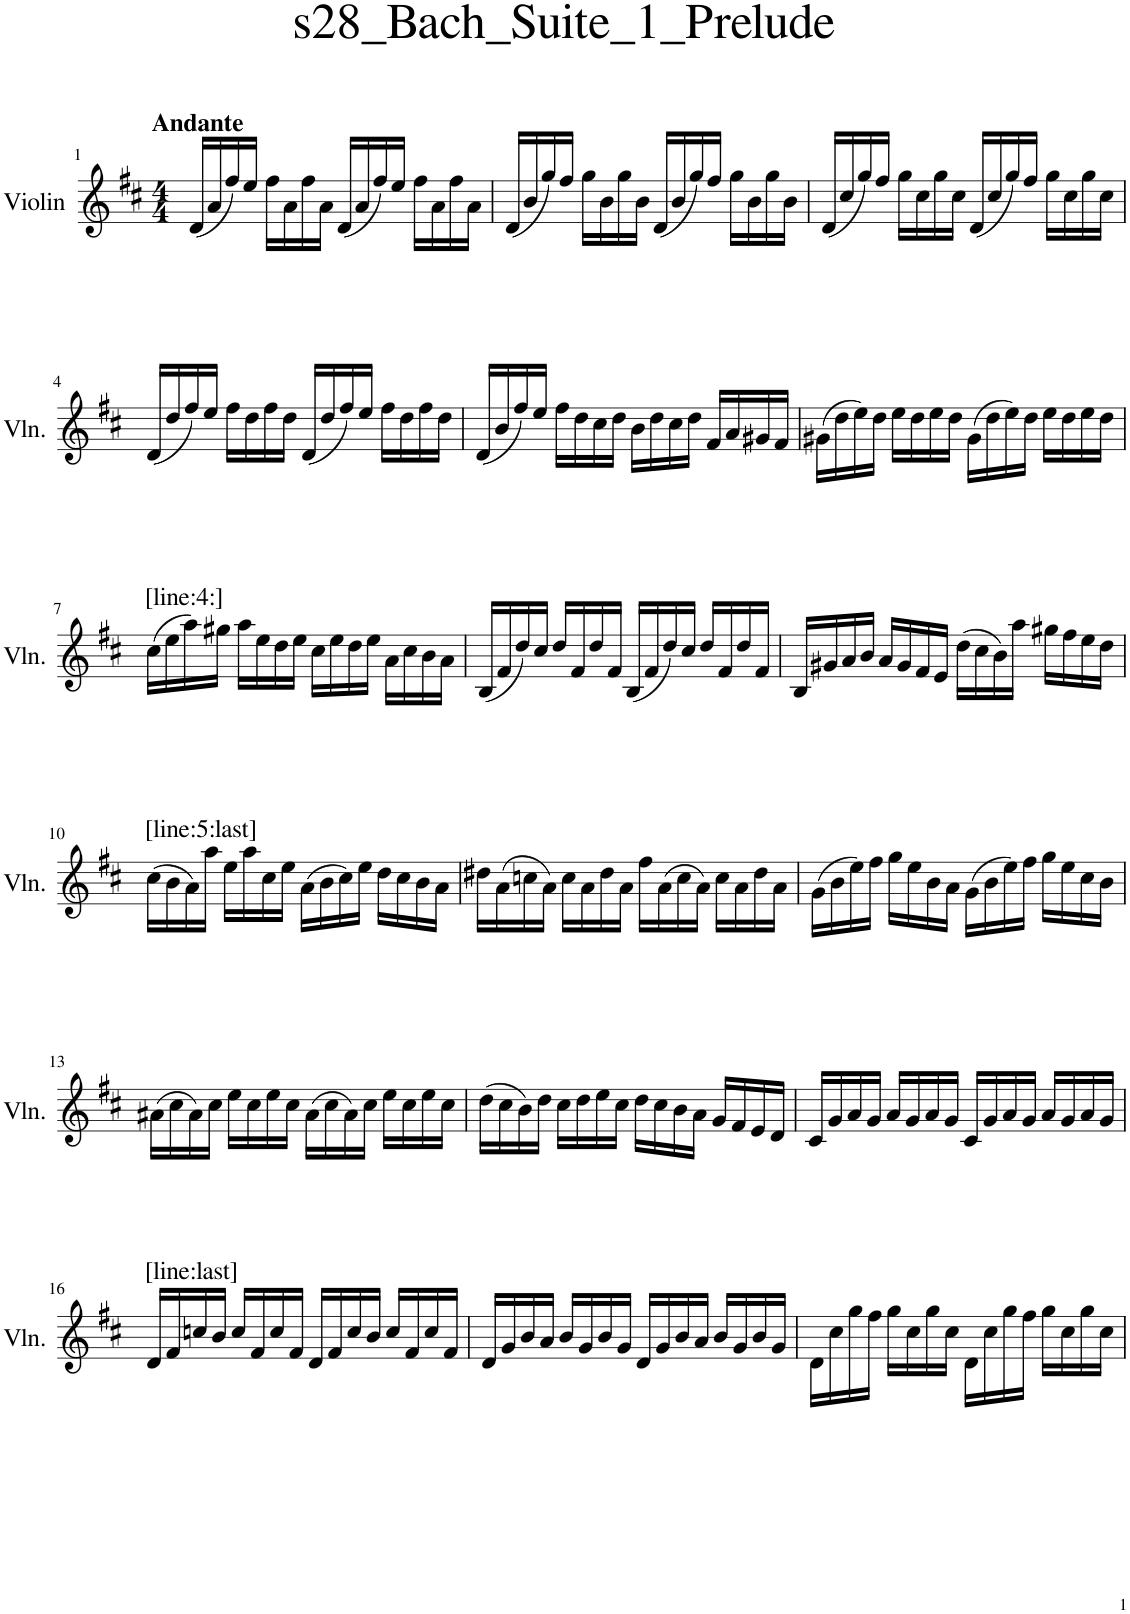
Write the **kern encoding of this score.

**kern	**harte
*part1	*part1
*staff1	*
*I"Violin	*
*I'Vln.	*
*clefG2	*
*k[f#c#]	*
*M4/4	*
=1	=1
!LO:TX:a:B:t=Andante	!
(16d/LL	.
16a/	.
16ff#/)	.
16ee/JJ	.
16ff#\LL	.
16a\	.
16ff#\	.
16a\JJ	.
(16d/LL	.
16a/	.
16ff#/)	.
16ee/JJ	.
16ff#\LL	.
16a\	.
16ff#\	.
16a\JJ	.
=2	=2
(16d/LL	.
16b/	.
16gg/)	.
16ff#/JJ	.
16gg\LL	.
16b\	.
16gg\	.
16b\JJ	.
(16d/LL	.
16b/	.
16gg/)	.
16ff#/JJ	.
16gg\LL	.
16b\	.
16gg\	.
16b\JJ	.
=3	=3
(16d/LL	.
16cc#/	.
16gg/)	.
16ff#/JJ	.
16gg\LL	.
16cc#\	.
16gg\	.
16cc#\JJ	.
(16d/LL	.
16cc#/	.
16gg/)	.
16ff#/JJ	.
16gg\LL	.
16cc#\	.
16gg\	.
16cc#\JJ	.
!!LO:LB:g=z
=4	=4
(16d/LL	.
16dd/	.
16ff#/)	.
16ee/JJ	.
16ff#\LL	.
16dd\	.
16ff#\	.
16dd\JJ	.
(16d/LL	.
16dd/	.
16ff#/)	.
16ee/JJ	.
16ff#\LL	.
16dd\	.
16ff#\	.
16dd\JJ	.
=5	=5
(16d/LL	.
16b/	.
16ff#/)	.
16ee/JJ	.
16ff#\LL	.
16dd\	.
16cc#\	.
16dd\JJ	.
16b\LL	.
16dd\	.
16cc#\	.
16dd\JJ	.
16f#/LL	.
16a/	.
16g#X/	.
16f#/JJ	.
=6	=6
(16g#X\LL	.
16dd\	.
16ee\)	.
16dd\JJ	.
16ee\LL	.
16dd\	.
16ee\	.
16dd\JJ	.
(16g#\LL	.
16dd\	.
16ee\)	.
16dd\JJ	.
16ee\LL	.
16dd\	.
16ee\	.
16dd\JJ	.
!!LO:LB:g=z
=7	=7
!	!LO:H:kt=[line:4:]
(16cc#\LL	N
16ee\	.
16aa\)	.
16gg#X\JJ	.
16aa\LL	.
16ee\	.
16dd\	.
16ee\JJ	.
16cc#\LL	.
16ee\	.
16dd\	.
16ee\JJ	.
16a\LL	.
16cc#\	.
16b\	.
16a\JJ	.
=8	=8
(16B/LL	.
16f#/	.
16dd/)	.
16cc#/JJ	.
16dd/LL	.
16f#/	.
16dd/	.
16f#/JJ	.
(16B/LL	.
16f#/	.
16dd/)	.
16cc#/JJ	.
16dd/LL	.
16f#/	.
16dd/	.
16f#/JJ	.
=9	=9
16B/LL	.
16g#X/	.
16a/	.
16b/JJ	.
16a/LL	.
16g#/	.
16f#/	.
16e/JJ	.
(16dd\LL	.
16cc#\	.
16b\)	.
16aa\JJ	.
16gg#X\LL	.
16ff#\	.
16ee\	.
16dd\JJ	.
!!LO:LB:g=z
=10	=10
!	!LO:H:kt=[line:5:last]
(16cc#\LL	N
16b\	.
16a\)	.
16aa\JJ	.
16ee\LL	.
16aa\	.
16cc#\	.
16ee\JJ	.
(16a\LL	.
16b\	.
16cc#\)	.
16ee\JJ	.
16dd\LL	.
16cc#\	.
16b\	.
16a\JJ	.
=11	=11
16dd#X\LL	.
(16a\	.
16ccn\	.
16a\JJ)	.
16cc\LL	.
16a\	.
16dd#\	.
16a\JJ	.
16ff#\LL	.
(16a\	.
16cc\	.
16a\JJ)	.
16cc\LL	.
16a\	.
16dd#\	.
16a\JJ	.
=12	=12
(16g\LL	.
16b\	.
16ee\)	.
16ff#\JJ	.
16gg\LL	.
16ee\	.
16b\	.
16a\JJ	.
(16g\LL	.
16b\	.
16ee\)	.
16ff#\JJ	.
16gg\LL	.
16ee\	.
16cc#\	.
16b\JJ	.
!!LO:LB:g=z
=13	=13
(16a#X\LL	.
16cc#\	.
16a#\)	.
16cc#\JJ	.
16ee\LL	.
16cc#\	.
16ee\	.
16cc#\JJ	.
(16a#\LL	.
16cc#\	.
16a#\)	.
16cc#\JJ	.
16ee\LL	.
16cc#\	.
16ee\	.
16cc#\JJ	.
=14	=14
(16dd\LL	.
16cc#\	.
16b\)	.
16dd\JJ	.
16cc#\LL	.
16dd\	.
16ee\	.
16cc#\JJ	.
16dd\LL	.
16cc#\	.
16b\	.
16a\JJ	.
16g/LL	.
16f#/	.
16e/	.
16d/JJ	.
=15	=15
16c#/LL	.
16g/	.
16a/	.
16g/JJ	.
16a/LL	.
16g/	.
16a/	.
16g/JJ	.
16c#/LL	.
16g/	.
16a/	.
16g/JJ	.
16a/LL	.
16g/	.
16a/	.
16g/JJ	.
!!LO:LB:g=z
=16	=16
!	!LO:H:kt=[line:last]
16d/LL	N
16f#/	.
16ccn/	.
16b/JJ	.
16cc/LL	.
16f#/	.
16cc/	.
16f#/JJ	.
16d/LL	.
16f#/	.
16cc/	.
16b/JJ	.
16cc/LL	.
16f#/	.
16cc/	.
16f#/JJ	.
=17	=17
16d/LL	.
16g/	.
16b/	.
16a/JJ	.
16b/LL	.
16g/	.
16b/	.
16g/JJ	.
16d/LL	.
16g/	.
16b/	.
16a/JJ	.
16b/LL	.
16g/	.
16b/	.
16g/JJ	.
=18	=18
16d\LL	.
16cc#\	.
16gg\	.
16ff#\JJ	.
16gg\LL	.
16cc#\	.
16gg\	.
16cc#\JJ	.
16d\LL	.
16cc#\	.
16gg\	.
16ff#\JJ	.
16gg\LL	.
16cc#\	.
16gg\	.
16cc#\JJ	.
=	=
*-	*-
